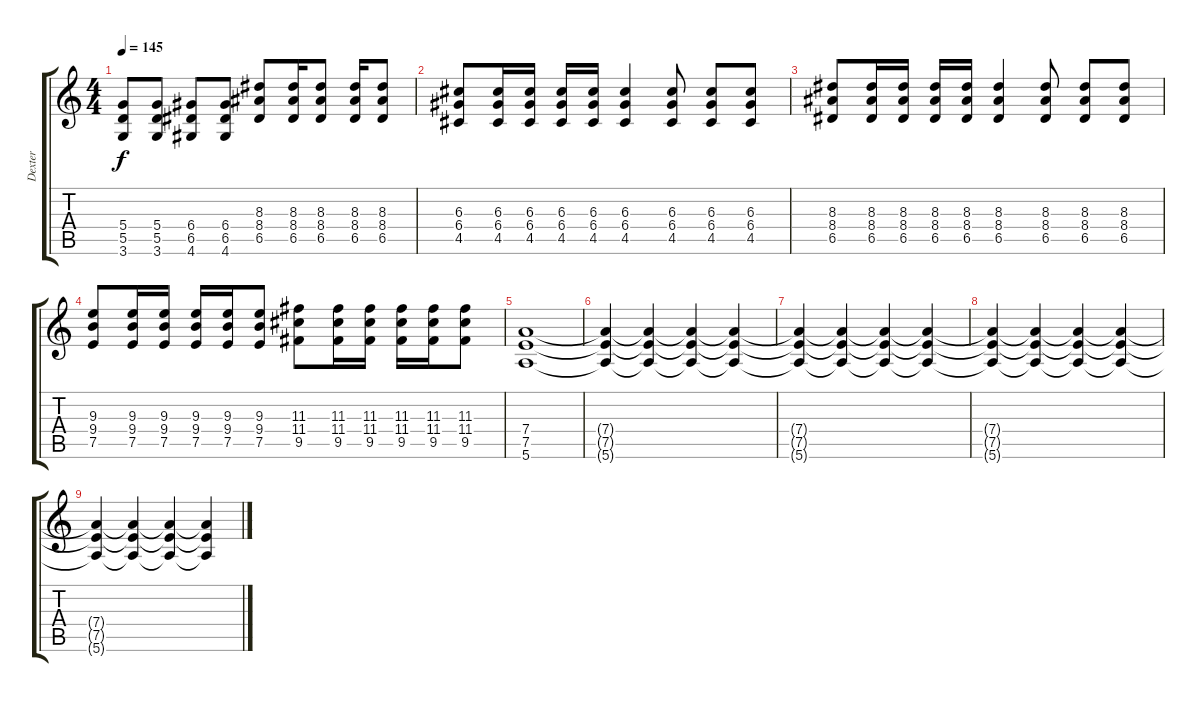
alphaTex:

\track ("Dexter" "Dexter") {instrument distortionguitar}
\staff {score tabs}
\tuning (E4 B3 G3 D3 A2 E2) {hide}
\ts (4 4)
\tempo 145
\clef g2
\ks c
(5.4 5.5 3.6).8{dy f} (5.4 5.5 3.6).8 (6.4 6.5 4.6).8 (6.4 6.5 4.6).8 (8.3 8.4 6.5).8 (8.3 8.4 6.5).16 (8.3 8.4 6.5).8 (8.3 8.4 6.5).16 (8.3 8.4 6.5).8 |
(6.3 6.4 4.5).8 (6.3 6.4 4.5).16 (6.3 6.4 4.5).16 (6.3 6.4 4.5).16 (6.3 6.4 4.5).16 (6.3 6.4 4.5).4 (6.3 6.4 4.5).8 (6.3 6.4 4.5).8 (6.3 6.4 4.5).8 |
(8.3 8.4 6.5).8 (8.3 8.4 6.5).16 (8.3 8.4 6.5).16 (8.3 8.4 6.5).16 (8.3 8.4 6.5).16 (8.3 8.4 6.5).4 (8.3 8.4 6.5).8 (8.3 8.4 6.5).8 (8.3 8.4 6.5).8 |
(9.3 9.4 7.5).8 (9.3 9.4 7.5).16 (9.3 9.4 7.5).16 (9.3 9.4 7.5).16 (9.3 9.4 7.5).16 (9.3 9.4 7.5).8 (11.3 11.4 9.5).8 (11.3 11.4 9.5).16 (11.3 11.4 9.5).16 (11.3 11.4 9.5).16 (11.3 11.4 9.5).16 (11.3 11.4 9.5).8 |
(7.4 7.5 5.6).1 |
(7.4{t} 7.5{t} 5.6{t}).4{volume 11} (7.4{t} 7.5{t} 5.6{t}).4{volume 10} (7.4{t} 7.5{t} 5.6{t}).4{volume 9} (7.4{t} 7.5{t} 5.6{t}).4{volume 8} |
(7.4{t} 7.5{t} 5.6{t}).4 (7.4{t} 7.5{t} 5.6{t}).4 (7.4{t} 7.5{t} 5.6{t}).4 (7.4{t} 7.5{t} 5.6{t}).4{volume 8} |
(7.4{t} 7.5{t} 5.6{t}).4{volume 7} (7.4{t} 7.5{t} 5.6{t}).4 (7.4{t} 7.5{t} 5.6{t}).4 (7.4{t} 7.5{t} 5.6{t}).4{volume 6} |
(7.4{t} 7.5{t} 5.6{t}).4{volume 5} (7.4{t} 7.5{t} 5.6{t}).4{volume 4} (7.4{t} 7.5{t} 5.6{t}).4{volume 3} (7.4{t} 7.5{t} 5.6{t}).4
